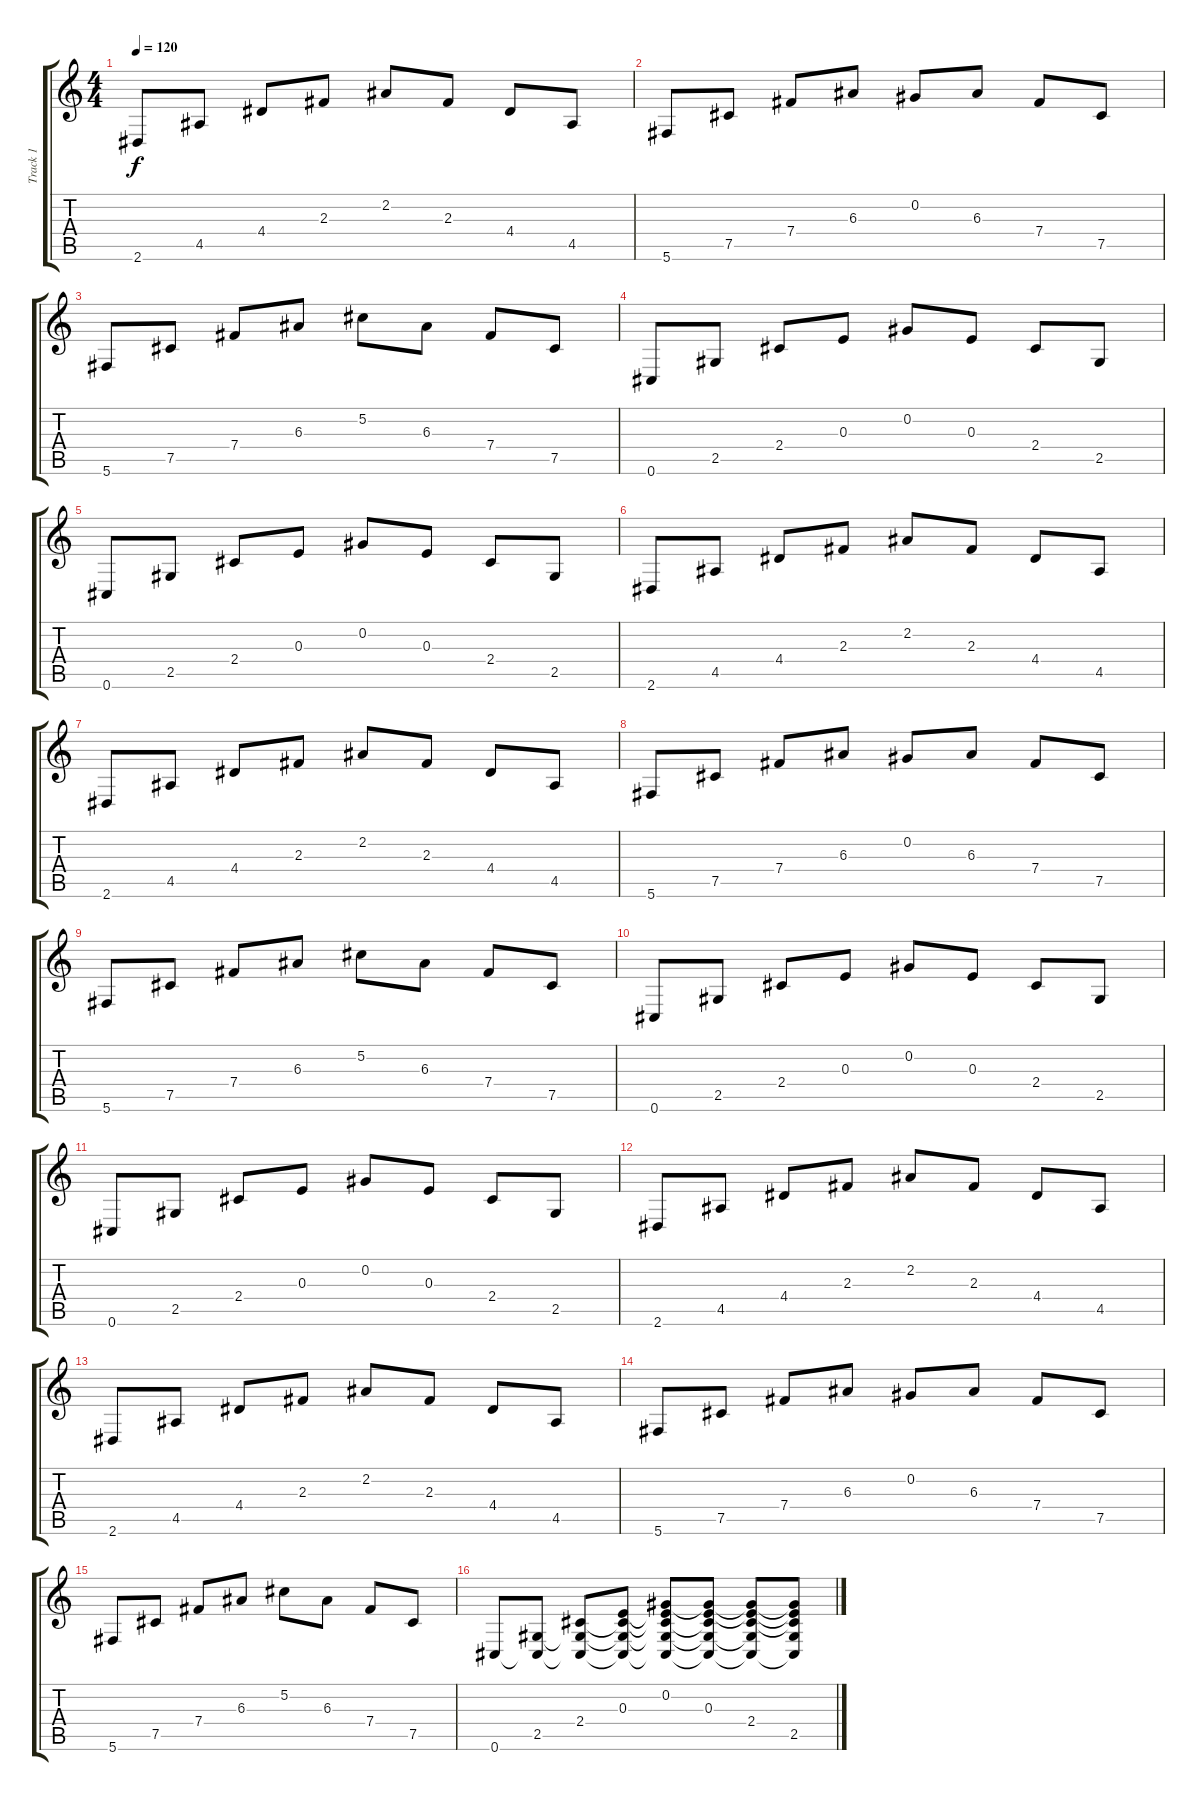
\track ("Track 1" "Track 1") {instrument distortionguitar}
\staff {score tabs}
\tuning (Db4 Ab3 E3 B2 Gb2 Db2) {hide}
\ts (4 4)
\tempo 120
\clef g2
\ks c
2.6.8{dy f} 4.5.8 4.4.8 2.3.8 2.2.8 2.3.8 4.4.8 4.5.8 |
5.6.8 7.5.8 7.4.8 6.3.8 0.2.8 6.3.8 7.4.8 7.5.8 |
5.6.8 7.5.8 7.4.8 6.3.8 5.2.8 6.3.8 7.4.8 7.5.8 |
0.6.8 2.5.8 2.4.8 0.3.8 0.2.8 0.3.8 2.4.8 2.5.8 |
0.6.8 2.5.8 2.4.8 0.3.8 0.2.8 0.3.8 2.4.8 2.5.8 |
2.6.8 4.5.8 4.4.8 2.3.8 2.2.8 2.3.8 4.4.8 4.5.8 |
2.6.8 4.5.8 4.4.8 2.3.8 2.2.8 2.3.8 4.4.8 4.5.8 |
5.6.8 7.5.8 7.4.8 6.3.8 0.2.8 6.3.8 7.4.8 7.5.8 |
5.6.8 7.5.8 7.4.8 6.3.8 5.2.8 6.3.8 7.4.8 7.5.8 |
0.6.8 2.5.8 2.4.8 0.3.8 0.2.8 0.3.8 2.4.8 2.5.8 |
0.6.8 2.5.8 2.4.8 0.3.8 0.2.8 0.3.8 2.4.8 2.5.8 |
2.6.8 4.5.8 4.4.8 2.3.8 2.2.8 2.3.8 4.4.8 4.5.8 |
2.6.8 4.5.8 4.4.8 2.3.8 2.2.8 2.3.8 4.4.8 4.5.8 |
5.6.8 7.5.8 7.4.8 6.3.8 0.2.8 6.3.8 7.4.8 7.5.8 |
5.6.8 7.5.8 7.4.8 6.3.8 5.2.8 6.3.8 7.4.8 7.5.8 |
0.6.8 (2.5 0.6{t}).8 (2.4 2.5{t} 0.6{t}).8 (0.3 2.4{t} 2.5{t} 0.6{t}).8 (0.2 0.3{t} 2.4{t} 2.5{t} 0.6{t}).8 (0.2{t} 0.3 2.4{t} 2.5{t} 0.6{t}).8 (0.2{t} 0.3{t} 2.4 2.5{t} 0.6{t}).8 (0.2{t} 0.3{t} 2.4{t} 2.5 0.6{t}).8
